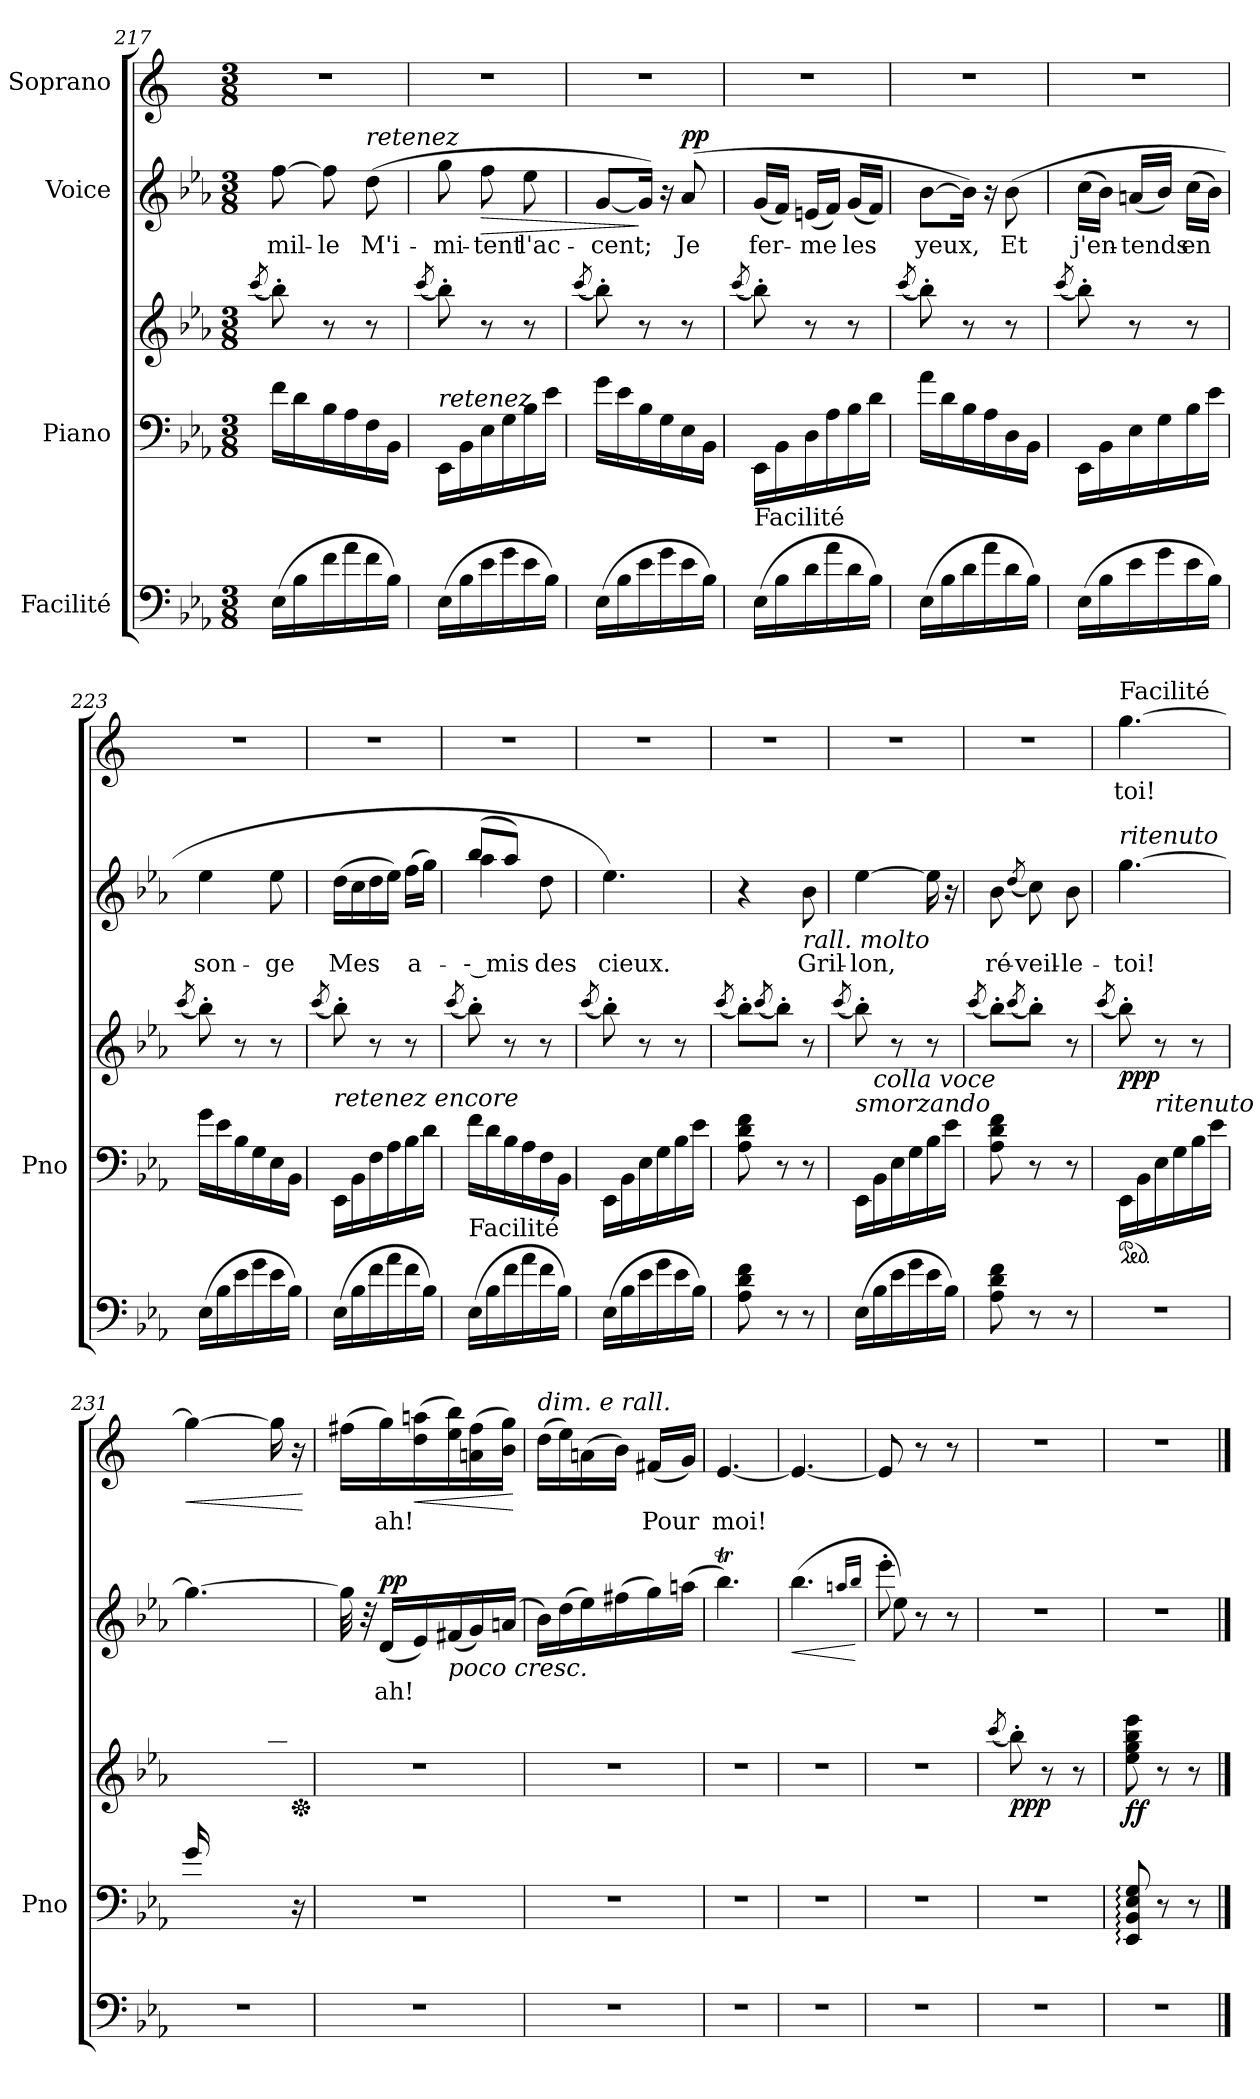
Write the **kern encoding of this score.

**kern	**kern	**kern	**dynam	**kern	**text	**dynam	**kern	**text	**dynam
*part4	*part3	*part3	*part3	*part2	*part2	*part2	*part1	*part1	*part1
*staff5	*staff4	*staff3	*staff3/4	*staff2	*staff2	*staff2	*staff1	*staff1	*staff1
*I"Facilité	*I"Piano	*	*	*I"Voice	*	*	*I"Soprano	*	*
*	*I'Pno	*	*	*	*	*	*	*	*
*clefF4	*clefF4	*clefG2	*	*clefG2	*	*	*clefG2	*	*
*k[b-e-a-]	*k[b-e-a-]	*k[b-e-a-]	*	*k[b-e-a-]	*	*	*k[]	*	*
*M3/8	*M3/8	*M3/8	*	*M3/8	*	*	*M3/8	*	*
=217	=217	=217	=217	=217	=217	=217	=217	=217	=217
.	.	(8qccc/	.	.	.	.	.	.	.
(16E-\LL	16f\LL	8bb-'\)	.	[8ff\	-mil-	.	4.r	.	.
16B-\	16d\	.	.	.	.	.	.	.	.
16f\	16B-\	8r	.	8ff\]	-le	.	.	.	.
16a-\	16A-\	.	.	.	.	.	.	.	.
!	!	!	!	!LO:TX:i:t=retenez	!	!	!	!	!
16f\	16F\	8r	.	(8dd\	M'i-	.	.	.	.
16B-\JJ)	16BB-\JJ	.	.	.	.	.	.	.	.
=218	=218	=218	=218	=218	=218	=218	=218	=218	=218
.	.	(8qccc/	.	.	.	.	.	.	.
!	!LO:TX:i:t=retenez	!	!	!	!	!	!	!	!
(16E-\LL	16EE-\LL	8bb-'\)	.	8gg\	-mi-	.	4.r	.	.
16B-\	16BB-\	.	.	.	.	.	.	.	.
!	!	!	!	!	!	!LO:HP:b	!	!	!
16e-\	16E-\	8r	.	8ff\	-tent	>	.	.	.
16g\	16G\	.	.	.	.	.	.	.	.
16e-\	16B-\	8r	.	8ee-\	l'ac-	.	.	.	.
16B-\JJ)	16e-\JJ	.	.	.	.	.	.	.	.
=219	=219	=219	=219	=219	=219	=219	=219	=219	=219
.	.	(8qccc/	.	.	.	.	.	.	.
(16E-\LL	16g\LL	8bb-'\)	.	[8g/L	-cent;	.	4.r	.	.
16B-\	16e-\	.	.	.	.	.	.	.	.
16e-\	16B-\	8r	.	16g/Jk])	.	]	.	.	.
16g\	16G\	.	.	16r	.	.	.	.	.
!	!	!	!	!	!	!LO:DY:b	!	!	!
16e-\	16E-\	8r	.	(8a-/	Je	pp	.	.	.
16B-\JJ)	16BB-\JJ	.	.	.	.	.	.	.	.
=220	=220	=220	=220	=220	=220	=220	=220	=220	=220
.	.	(8qccc/	.	.	.	.	.	.	.
!LO:TX:a:t=Facilité	!	!	!	!	!	!	!	!	!
(16E-\LL	16EE-\LL	8bb-'\)	.	(16g/LL	fer-	.	4.r	.	.
16B-\	16BB-\	.	.	16f/JJ)	.	.	.	.	.
16d\	16D\	8r	.	(16en/LL	-me	.	.	.	.
16a-\	16A-\	.	.	16f/JJ)	.	.	.	.	.
16d\	16B-\	8r	.	(16g/LL	les	.	.	.	.
16B-\JJ)	16d\JJ	.	.	16f/JJ)	.	.	.	.	.
=221	=221	=221	=221	=221	=221	=221	=221	=221	=221
.	.	(8qccc/	.	.	.	.	.	.	.
*	*	*^	*	*	*	*	*	*	*
(16E-\LL	16a-\LL	8bb-'\)	4ryy	.	[8b-\L	yeux,	.	4.r	.	.
16B-\	16d\	.	.	.	.	.	.	.	.	.
16d\	16B-\	8r	.	.	16b-\Jk])	.	.	.	.	.
16a-\	16A-\	.	.	.	16r	.	.	.	.	.
16d\	16D\	8r	16ryy	.	(8b-\	Et	.	.	.	.
!	!	!	!	!LO:DY:b	!	!	!	!	!	!
!	!	!	!	!LO:DY:n=1:b	!	!	!	!	!	!
16B-\JJ)	16BB-\JJ	.	16ryy	other-dynamics pp	.	.	.	.	.	.
*	*	*v	*v	*	*	*	*	*	*	*
=222	=222	=222	=222	=222	=222	=222	=222	=222	=222
.	.	(8qccc/	.	.	.	.	.	.	.
(16E-\LL	16EE-\LL	8bb-'\)	.	(16cc\LL	j'en-	.	4.r	.	.
16B-\	16BB-\	.	.	16b-\JJ)	.	.	.	.	.
16e-\	16E-\	8r	.	(16an/LL	-tends	.	.	.	.
16g\	16G\	.	.	16b-/JJ)	.	.	.	.	.
16e-\	16B-\	8r	.	(16cc\LL	en	.	.	.	.
16B-\JJ)	16e-\JJ	.	.	16b-\JJ)	.	.	.	.	.
=223	=223	=223	=223	=223	=223	=223	=223	=223	=223
.	.	(8qccc/	.	.	.	.	.	.	.
(16E-\LL	16g\LL	8bb-'\)	.	4ee-\	son-	.	4.r	.	.
16B-\	16e-\	.	.	.	.	.	.	.	.
16e-\	16B-\	8r	.	.	.	.	.	.	.
16g\	16G\	.	.	.	.	.	.	.	.
!	!	!	!	!	!	!LO:DY:b	!	!	!
!	!	!	!	!	!	!LO:DY:n=1:b	!	!	!
16e-\	16E-\	8r	.	8ee-\	-ge	other-dynamics pp	.	.	.
16B-\JJ)	16BB-\JJ	.	.	.	.	.	.	.	.
=224	=224	=224	=224	=224	=224	=224	=224	=224	=224
.	.	(8qccc/	.	.	.	.	.	.	.
!	!LO:TX:i:t=retenez encore	!	!	!	!	!	!	!	!
(16E-\LL	16EE-\LL	8bb-'\)	.	(16dd\LL	Mes	.	4.r	.	.
16B-\	16BB-\	.	.	16cc\	.	.	.	.	.
16f\	16F\	8r	.	16dd\	.	.	.	.	.
16a-\	16A-\	.	.	16ee-\JJ)	.	.	.	.	.
16f\	16B-\	8r	.	(16ff\LL	a-	.	.	.	.
16B-\JJ)	16d\JJ	.	.	16gg\JJ)	.	.	.	.	.
=225	=225	=225	=225	=225	=225	=225	=225	=225	=225
.	.	(8qccc/	.	.	.	.	.	.	.
*	*	*	*	*^	*	*	*	*	*
!LO:TX:a:t=Facilité	!	!	!	!	!	!	!	!	!	!
(16E-\LL	16f\LL	8bb-'\)	.	(8bb-/L	4aa-\	-- mis	.	4.r	.	.
16B-\	16d\	.	.	.	.	.	.	.	.	.
16f\	16B-\	8r	.	8aa-/J)	.	.	.	.	.	.
16a-\	16A-\	.	.	.	.	.	.	.	.	.
16f\	16F\	8r	.	8dd\	8ryy	des	.	.	.	.
16B-\JJ)	16BB-\JJ	.	.	.	.	.	.	.	.	.
*	*	*	*	*v	*v	*	*	*	*	*
=226	=226	=226	=226	=226	=226	=226	=226	=226	=226
.	.	(8qccc/	.	.	.	.	.	.	.
(16E-\LL	16EE-\LL	8bb-'\)	.	4.ee-\)	cieux.	.	4.r	.	.
16B-\	16BB-\	.	.	.	.	.	.	.	.
16e-\	16E-\	8r	.	.	.	.	.	.	.
16g\	16G\	.	.	.	.	.	.	.	.
16e-\	16B-\	8r	.	.	.	.	.	.	.
16B-\JJ)	16e-\JJ	.	.	.	.	.	.	.	.
=227	=227	=227	=227	=227	=227	=227	=227	=227	=227
.	.	(8qccc/	.	.	.	.	.	.	.
8A-\ 8d\ 8f\	8A-\ 8d\ 8f\	8bb-'\L)	.	4r	.	.	4.r	.	.
.	.	(8qccc/	.	.	.	.	.	.	.
8r	8r	8bb-'\J)	.	.	.	.	.	.	.
!	!	!	!	!LO:TX:b:i:t=rall.  molto	!	!	!	!	!
8r	8r	8r	.	8b-\	Gril-	.	.	.	.
=228	=228	=228	=228	=228	=228	=228	=228	=228	=228
.	.	(8qccc/	.	.	.	.	.	.	.
!	!LO:TX:i:t=smorzando	!	!	!	!	!	!	!	!
(16E-\LL	16EE-\LL	8bb-'\)	.	[4ee-\	-lon,	.	4.r	.	.
!	!LO:TX:i:t=colla voce	!	!	!	!	!	!	!	!
16B-\	16BB-\	.	.	.	.	.	.	.	.
16e-\	16E-\	8r	.	.	.	.	.	.	.
16g\	16G\	.	.	.	.	.	.	.	.
16e-\	16B-\	8r	.	16ee-\]	.	.	.	.	.
16B-\JJ)	16e-\JJ	.	.	16r	.	.	.	.	.
=229	=229	=229	=229	=229	=229	=229	=229	=229	=229
.	.	(8qccc/	.	.	.	.	.	.	.
8A-\ 8d\ 8f\	8A-\ 8d\ 8f\	8bb-'\L)	.	8b-\	ré-	.	4.r	.	.
.	.	(8qccc/	.	(8qdd/	.	.	.	.	.
8r	8r	8bb-'\J)	.	8cc\)	-veil-	.	.	.	.
8r	8r	8r	.	8b-\	-le -	.	.	.	.
=230	=230	=230	=230	=230	=230	=230	=230	=230	=230
.	.	(8qccc/	.	.	.	.	.	.	.
*	*ped	*	*	*	*	*	*	*	*
!	!	!	!	!	!	!	!LO:TX:a:t=Facilité	!	!
!	!	!	!	!LO:TX:i:t=ritenuto	!	!	!	!	!
!	!	!	!LO:DY:b	!	!	!	!	!	!
4.r	(16EE-\LL	8bb-'\)	ppp	[4.gg\	toi!	.	[4.gg\	toi!	.
.	16BB-\	.	.	.	.	.	.	.	.
!	!LO:TX:i:t=ritenuto	!	!	!	!	!	!	!	!
.	16E-\	8r	.	.	.	.	.	.	.
.	16G\	.	.	.	.	.	.	.	.
.	16B-\	8r	.	.	.	.	.	.	.
.	16e-\JJ	.	.	.	.	.	.	.	.
=231	=231	=231	=231	=231	=231	=231	=231	=231	=231
*	*	*^	*	*	*	*	*	*	*
!	!	!	!	!	!	!	!	!	!	!LO:HP:b
4.r	16g/LL	4.ryy	16ryy	.	4.gg\_	.	.	4gg\_	.	<
.	4ryy	.	16b-\	.	.	.	.	.	.	.
.	.	.	16ee-\	.	.	.	.	.	.	.
.	.	.	16gg\	.	.	.	.	.	.	.
.	.	.	16bb-\JJ)	.	.	.	.	16gg\]	.	.
*	*	*Xped	*	*	*	*	*	*	*	*
.	16r	.	16ryy	.	.	.	.	16r	.	.
*	*	*v	*v	*	*	*	*	*	*	*
.	.	.	.	.	.	.	.	.	[
=232	=232	=232	=232	=232	=232	=232	=232	=232	=232
4.r	4.r	4.r	.	32gg\]	.	.	(16ff#X\LL	.	.
.	.	.	.	32r	.	.	.	.	.
!	!	!	!	!	!	!LO:DY:b	!	!	!
.	.	.	.	(16d/LL	ah!	pp	16gg\)	ah!	.
!	!	!	!	!	!	!	!	!	!LO:HP:b
.	.	.	.	16e-/)	.	.	(16dd\ 16aan\	.	<
!	!	!	!	!LO:TX:b:i:t=poco  cresc.	!	!	!	!	!
.	.	.	.	(16f#X/	.	.	16ee\ 16bb\)	.	.
.	.	.	.	16g/)	.	.	(16an\ 16ff#\	.	.
.	.	.	.	(16an/JJ	.	.	16b\ 16gg\JJ)	.	.
.	.	.	.	.	.	.	.	.	[
=233	=233	=233	=233	=233	=233	=233	=233	=233	=233
!	!	!	!	!	!	!	!LO:TX:i:t=dim.    e     rall.	!	!
4.r	4.r	4.r	.	16b-\LL)	.	.	(16dd\LL	.	.
.	.	.	.	(16dd\	.	.	16ee\)	.	.
.	.	.	.	16ee-\)	.	.	(16an\	.	.
.	.	.	.	(16ff#X\	.	.	16b\JJ)	.	.
.	.	.	.	16gg\)	.	.	(16f#X/LL	Pour	.
.	.	.	.	(16aan\JJ	.	.	16g/JJ)	.	.
=234	=234	=234	=234	=234	=234	=234	=234	=234	=234
4.r	4.r	4.r	.	4.bb-T\)	.	.	[4.e/	moi!	.
=235	=235	=235	=235	=235	=235	=235	=235	=235	=235
!	!	!	!	!	!	!LO:HP:b	!	!	!
4.r	4.r	4.r	.	(4.bb-TTT\	.	<	4.e/_	.	.
.	.	.	.	16qaan/LL	.	.	.	.	.
.	.	.	.	16qbb-/JJ	.	.	.	.	.
.	.	.	.	.	.	[	.	.	.
=236	=236	=236	=236	=236	=236	=236	=236	=236	=236
*	*	*	*	*^	*	*	*	*	*
4.r	4.r	4.r	.	8eee-'>\	8ee-\)	.	.	8e/]	.	.
.	.	.	.	8r	4ryy	.	.	8r	.	.
.	.	.	.	8r	.	.	.	8r	.	.
*	*	*	*	*v	*v	*	*	*	*	*
=237	=237	=237	=237	=237	=237	=237	=237	=237	=237
.	.	(8qccc/	.	.	.	.	.	.	.
!	!	!	!LO:DY:b	!	!	!	!	!	!
4.r	4.r	8bb-'\)	ppp	4.r	.	.	4.r	.	.
.	.	8r	.	.	.	.	.	.	.
.	.	8r	.	.	.	.	.	.	.
=238	=238	=238	=238	=238	=238	=238	=238	=238	=238
!	!	!	!LO:DY:b	!	!	!	!	!	!
4.r	8EE-/: 8BB-/: 8E-/: 8G/:	8ee-\ 8gg\ 8bb-\ 8eee-\	ff	4.r	.	.	4.r	.	.
.	8r	8r	.	.	.	.	.	.	.
.	8r	8r	.	.	.	.	.	.	.
==	==	==	==	==	==	==	==	==	==
*-	*-	*-	*-	*-	*-	*-	*-	*-	*-
